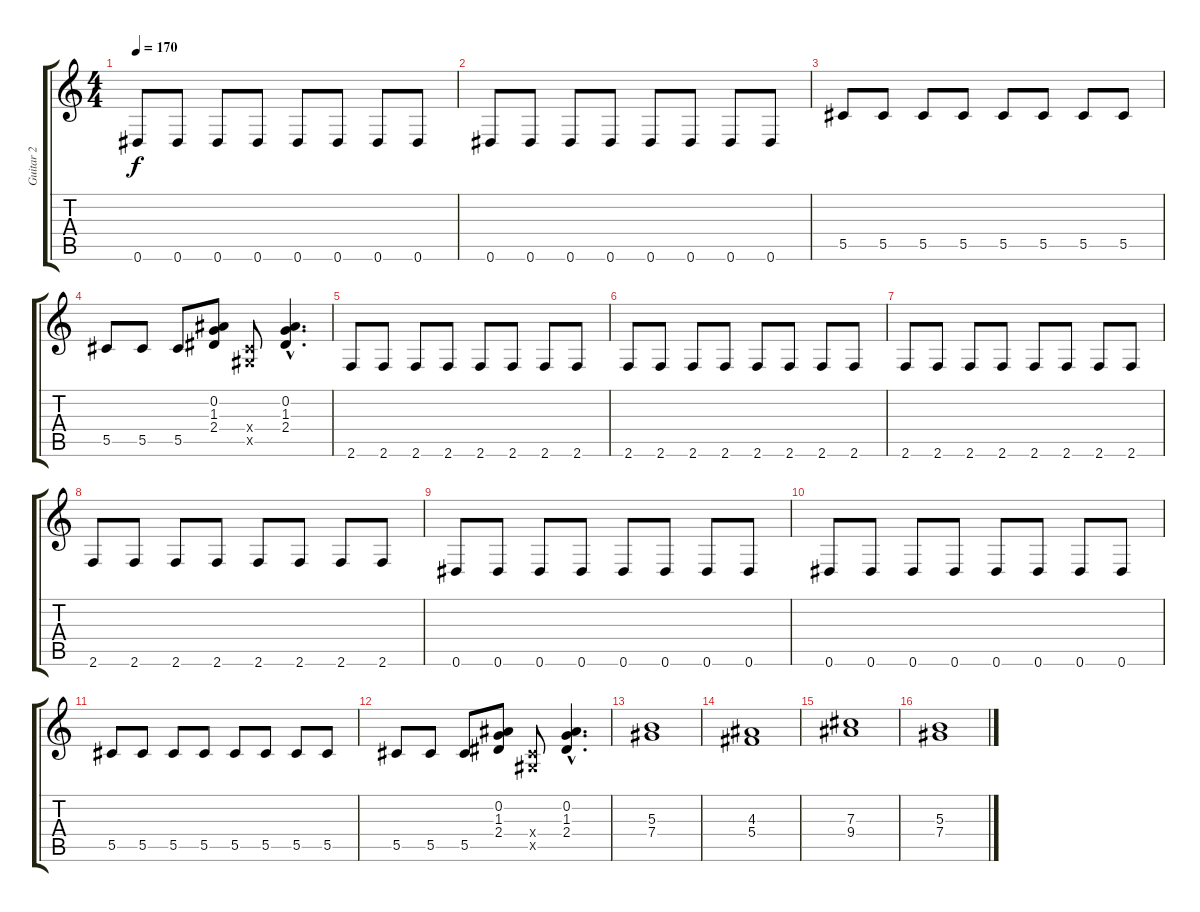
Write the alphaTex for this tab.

\track ("Guitar 2" "Guitar 2") {instrument distortionguitar}
\staff {score tabs}
\tuning (Eb4 Bb3 Gb3 Db3 Ab2 Eb2) {hide}
\ts (4 4)
\tempo 170
\clef g2
\ks c
0.6.8{dy f} 0.6.8 0.6.8 0.6.8 0.6.8 0.6.8 0.6.8 0.6.8 |
0.6.8 0.6.8 0.6.8 0.6.8 0.6.8 0.6.8 0.6.8 0.6.8 |
5.5.8 5.5.8 5.5.8 5.5.8 5.5.8 5.5.8 5.5.8 5.5.8 |
5.5.8 5.5.8 5.5.8 (0.2 1.3 2.4).8 (0.4{x} 0.5{x}).8 (0.2{hac} 1.3{hac} 2.4{hac}).4{d} |
2.6.8 2.6.8 2.6.8 2.6.8 2.6.8 2.6.8 2.6.8 2.6.8 |
2.6.8 2.6.8 2.6.8 2.6.8 2.6.8 2.6.8 2.6.8 2.6.8 |
2.6.8 2.6.8 2.6.8 2.6.8 2.6.8 2.6.8 2.6.8 2.6.8 |
2.6.8 2.6.8 2.6.8 2.6.8 2.6.8 2.6.8 2.6.8 2.6.8 |
0.6.8 0.6.8 0.6.8 0.6.8 0.6.8 0.6.8 0.6.8 0.6.8 |
0.6.8 0.6.8 0.6.8 0.6.8 0.6.8 0.6.8 0.6.8 0.6.8 |
5.5.8 5.5.8 5.5.8 5.5.8 5.5.8 5.5.8 5.5.8 5.5.8 |
5.5.8 5.5.8 5.5.8 (0.2 1.3 2.4).8 (0.4{x} 0.5{x}).8 (0.2{hac} 1.3{hac} 2.4{hac}).4{d} |
(5.3 7.4).1 |
(4.3 5.4).1 |
(7.3 9.4).1 |
(5.3 7.4).1
